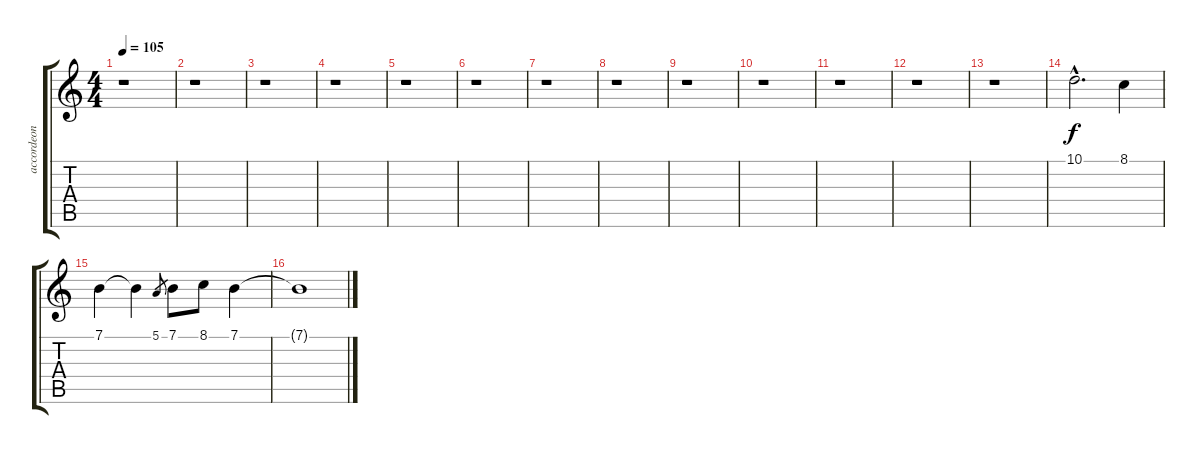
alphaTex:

\track ("accordeon" "accordeon") {instrument accordion}
\staff {score tabs}
\tuning (E4 B3 G3 D3 A2 E2) {hide}
\ts (4 4)
\tempo 105
\clef g2
\ks c
r.1{dy fff} |
r.1 |
r.1 |
r.1 |
r.1 |
r.1 |
r.1 |
r.1 |
r.1 |
r.1 |
r.1 |
r.1 |
r.1 |
10.1{hac}.2{d dy f} 8.1.4 |
7.1.4 7.1{t}.4 5.1.8{gr} 7.1.8 8.1.8 7.1.4 |
7.1{t}.1
